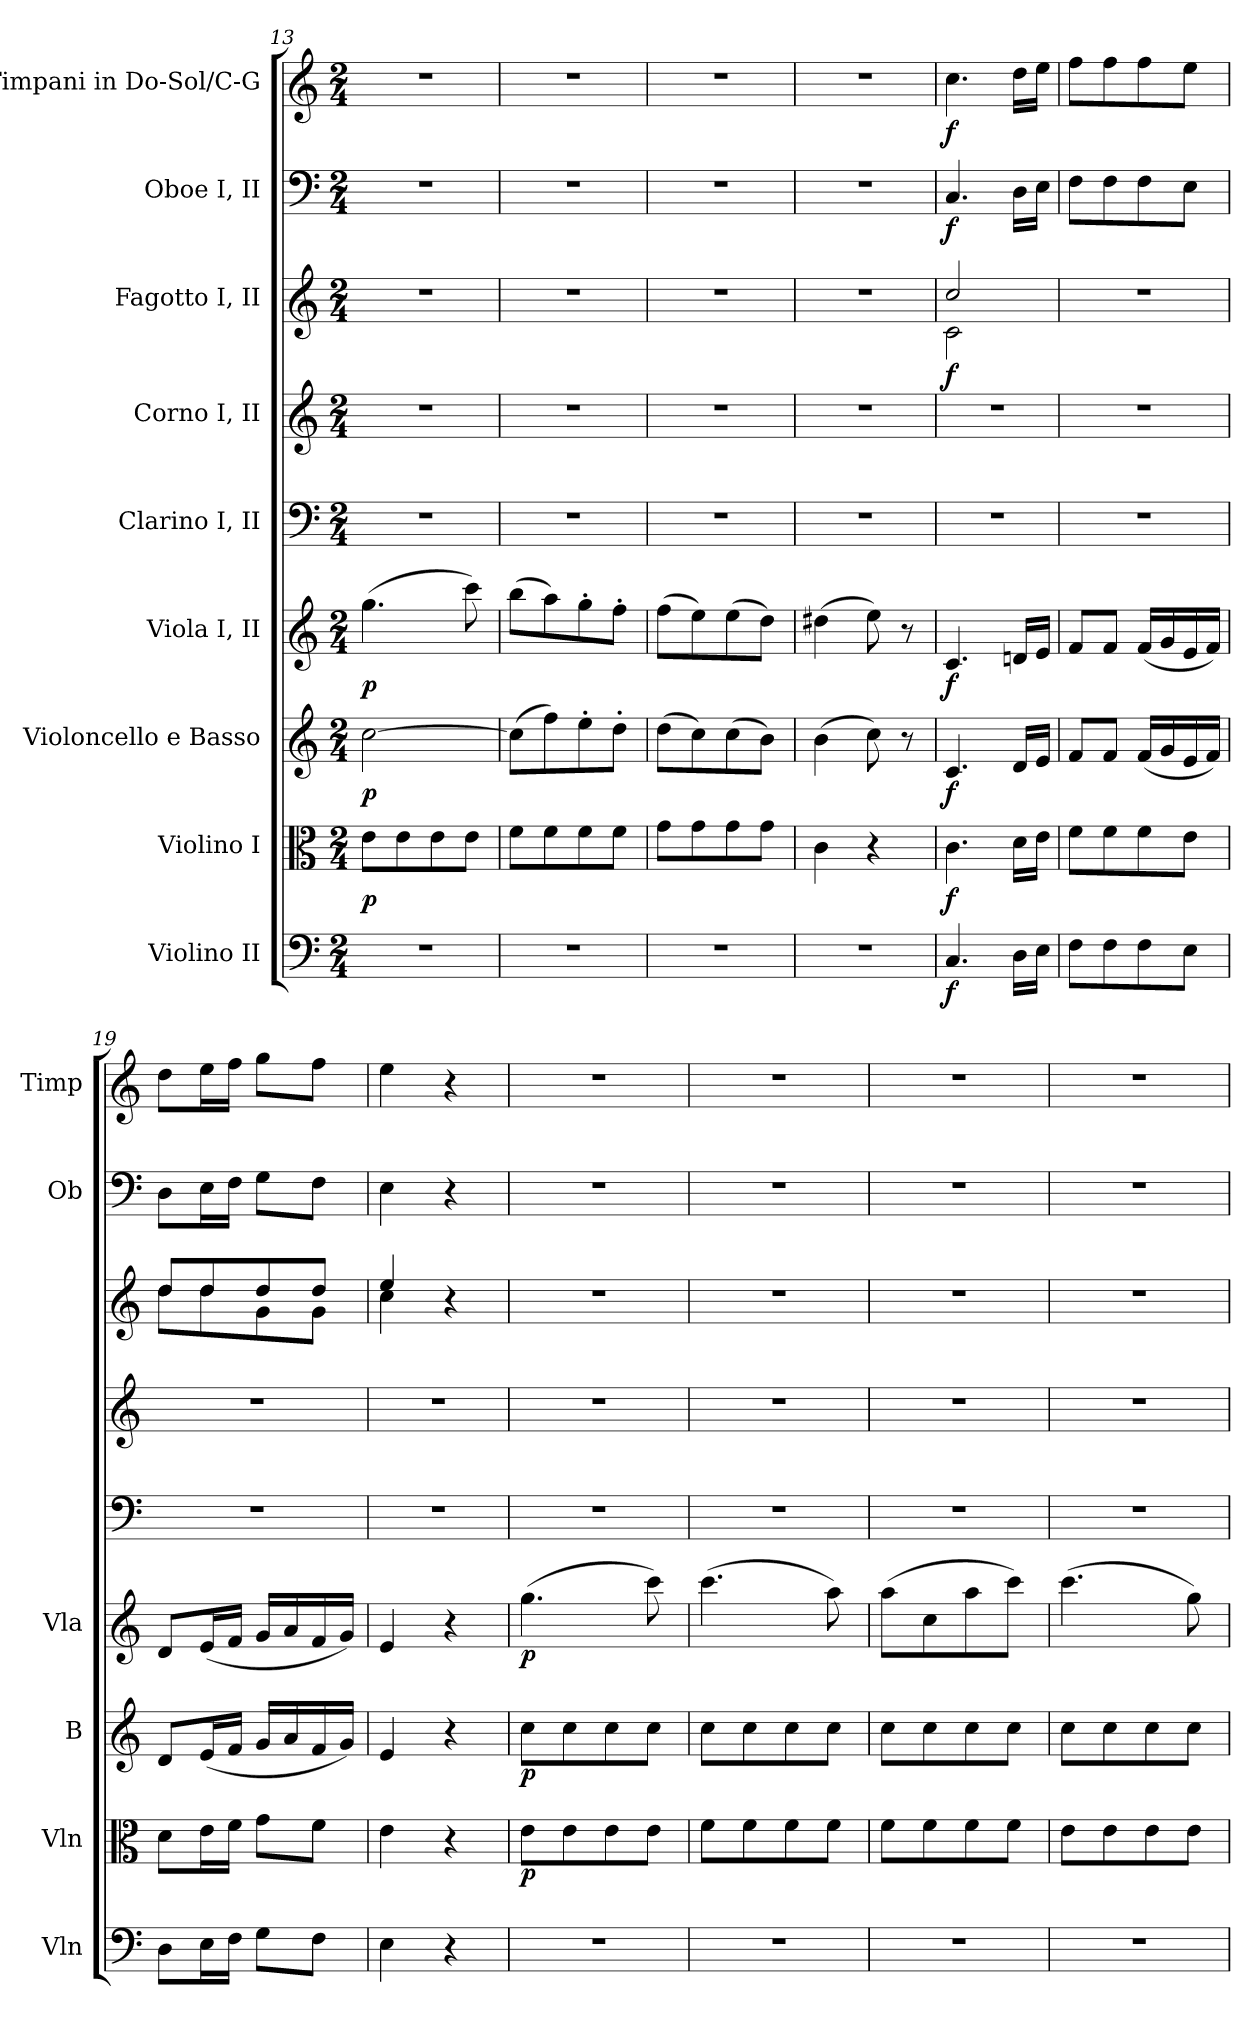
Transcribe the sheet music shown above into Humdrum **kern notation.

**kern	**dynam	**kern	**dynam	**kern	**dynam	**kern	**dynam	**kern	**kern	**kern	**dynam	**kern	**dynam	**kern	**dynam
*part9	*part9	*part8	*part8	*part7	*part7	*part6	*part6	*part5	*part4	*part3	*part3	*part2	*part2	*part1	*part1
*staff9	*staff9	*staff8	*staff8	*staff7	*staff7	*staff6	*staff6	*staff5	*staff4	*staff3	*staff3	*staff2	*staff2	*staff1	*staff1
*I"Violino II	*	*I"Violino I	*	*I"Violoncello e Basso	*	*I"Viola I, II	*	*I"Clarino I, II	*I"Corno I, II	*I"Fagotto I, II	*	*I"Oboe I, II	*	*I"Timpani in Do-Sol/C-G	*
*I'Vln	*	*I'Vln	*	*I'B	*	*I'Vla	*	*	*	*	*	*I'Ob	*	*I'Timp	*
*clefF4	*	*clefC3	*	*clefG2	*	*clefG2	*	*clefF4	*clefG2	*clefG2	*	*clefF4	*	*clefG2	*
*	*	*	*	*	*	*	*	*	*ITrd1c2	*ITrd7c12	*	*	*	*	*
*k[]	*	*k[]	*	*k[]	*	*k[]	*	*k[]	*k[b-e-]	*k[]	*	*k[]	*	*k[]	*
*M2/4	*	*M2/4	*	*M2/4	*	*M2/4	*	*M2/4	*M2/4	*M2/4	*	*M2/4	*	*M2/4	*
=13	=13	=13	=13	=13	=13	=13	=13	=13	=13	=13	=13	=13	=13	=13	=13
2r	.	8eL	p	[2cc	p	(4.gg	p	2r	2r	2r	.	2r	.	2r	.
.	.	8e	.	.	.	.	.	.	.	.	.	.	.	.	.
.	.	8e	.	.	.	.	.	.	.	.	.	.	.	.	.
.	.	8eJ	.	.	.	8ccc)	.	.	.	.	.	.	.	.	.
=14	=14	=14	=14	=14	=14	=14	=14	=14	=14	=14	=14	=14	=14	=14	=14
2r	.	8fL	.	(8ccL]	.	(8bbL	.	2r	2r	2r	.	2r	.	2r	.
.	.	8f	.	8ff)	.	8aa)	.	.	.	.	.	.	.	.	.
.	.	8f	.	8ee'	.	8gg'	.	.	.	.	.	.	.	.	.
.	.	8fJ	.	8dd'J	.	8ff'J	.	.	.	.	.	.	.	.	.
=15	=15	=15	=15	=15	=15	=15	=15	=15	=15	=15	=15	=15	=15	=15	=15
2r	.	8gL	.	(8ddL	.	(8ffL	.	2r	2r	2r	.	2r	.	2r	.
.	.	8g	.	8cc)	.	8ee)	.	.	.	.	.	.	.	.	.
.	.	8g	.	(8cc	.	(8ee	.	.	.	.	.	.	.	.	.
.	.	8gJ	.	8bJ)	.	8ddJ)	.	.	.	.	.	.	.	.	.
=16	=16	=16	=16	=16	=16	=16	=16	=16	=16	=16	=16	=16	=16	=16	=16
2r	.	4c	.	(4b	.	(4dd#X	.	2r	2r	2r	.	2r	.	2r	.
.	.	4r	.	8cc)	.	8ee)	.	.	.	.	.	.	.	.	.
.	.	.	.	8r	.	8r	.	.	.	.	.	.	.	.	.
=17	=17	=17	=17	=17	=17	=17	=17	=17	=17	=17	=17	=17	=17	=17	=17
*	*	*	*	*	*	*	*	*	*	*^	*	*	*	*	*
4.C	f	4.c	f	4.c	f	4.c	f	2r	2r	2c	2C	f	4.C	f	4.cc	f
16DLL	.	16dLL	.	16dLL	.	16dnLL	.	.	.	.	.	.	16DLL	.	16ddLL	.
16EJJ	.	16eJJ	.	16eJJ	.	16eJJ	.	.	.	.	.	.	16EJJ	.	16eeJJ	.
*	*	*	*	*	*	*	*	*	*	*v	*v	*	*	*	*	*
=18	=18	=18	=18	=18	=18	=18	=18	=18	=18	=18	=18	=18	=18	=18	=18
8FL	.	8fL	.	8fL	.	8fL	.	2r	2r	2r	.	8FL	.	8ffL	.
8F	.	8f	.	8fJ	.	8fJ	.	.	.	.	.	8F	.	8ff	.
8F	.	8f	.	(16fLL	.	(16fLL	.	.	.	.	.	8F	.	8ff	.
.	.	.	.	16g	.	16g	.	.	.	.	.	.	.	.	.
8EJ	.	8eJ	.	16e	.	16e	.	.	.	.	.	8EJ	.	8eeJ	.
.	.	.	.	16fJJ)	.	16fJJ)	.	.	.	.	.	.	.	.	.
!!LO:PB:g=z
=19	=19	=19	=19	=19	=19	=19	=19	=19	=19	=19	=19	=19	=19	=19	=19
*	*	*	*	*	*	*	*	*	*	*^	*	*	*	*	*
8DL	.	8dL	.	8dL	.	8dL	.	2r	2r	8dL	8dL	.	8DL	.	8ddL	.
16EL	.	16eL	.	(16eL	.	(16eL	.	.	.	8d	8d	.	16EL	.	16eeL	.
16FJJ	.	16fJJ	.	16fJJ	.	16fJJ	.	.	.	.	.	.	16FJJ	.	16ffJJ	.
8GL	.	8gL	.	16gLL	.	16gLL	.	.	.	8d	8G	.	8GL	.	8ggL	.
.	.	.	.	16a	.	16a	.	.	.	.	.	.	.	.	.	.
8FJ	.	8fJ	.	16f	.	16f	.	.	.	8dJ	8GJ	.	8FJ	.	8ffJ	.
.	.	.	.	16gJJ)	.	16gJJ)	.	.	.	.	.	.	.	.	.	.
=20	=20	=20	=20	=20	=20	=20	=20	=20	=20	=20	=20	=20	=20	=20	=20	=20
4E	.	4e	.	4e	.	4e	.	2r	2r	4e	4c	.	4E	.	4ee	.
4r	.	4r	.	4r	.	4r	.	.	.	4r	4ryy	.	4r	.	4r	.
*	*	*	*	*	*	*	*	*	*	*v	*v	*	*	*	*	*
=21	=21	=21	=21	=21	=21	=21	=21	=21	=21	=21	=21	=21	=21	=21	=21
2r	.	8eL	p	8ccL	p	(4.gg	p	2r	2r	2r	.	2r	.	2r	.
.	.	8e	.	8cc	.	.	.	.	.	.	.	.	.	.	.
.	.	8e	.	8cc	.	.	.	.	.	.	.	.	.	.	.
.	.	8eJ	.	8ccJ	.	8ccc)	.	.	.	.	.	.	.	.	.
=22	=22	=22	=22	=22	=22	=22	=22	=22	=22	=22	=22	=22	=22	=22	=22
2r	.	8fL	.	8ccL	.	(4.ccc	.	2r	2r	2r	.	2r	.	2r	.
.	.	8f	.	8cc	.	.	.	.	.	.	.	.	.	.	.
.	.	8f	.	8cc	.	.	.	.	.	.	.	.	.	.	.
.	.	8fJ	.	8ccJ	.	8aa)	.	.	.	.	.	.	.	.	.
=23	=23	=23	=23	=23	=23	=23	=23	=23	=23	=23	=23	=23	=23	=23	=23
2r	.	8fL	.	8ccL	.	(8aaL	.	2r	2r	2r	.	2r	.	2r	.
.	.	8f	.	8cc	.	8cc	.	.	.	.	.	.	.	.	.
.	.	8f	.	8cc	.	8aa	.	.	.	.	.	.	.	.	.
.	.	8fJ	.	8ccJ	.	8cccJ)	.	.	.	.	.	.	.	.	.
=24	=24	=24	=24	=24	=24	=24	=24	=24	=24	=24	=24	=24	=24	=24	=24
2r	.	8eL	.	8ccL	.	(4.ccc	.	2r	2r	2r	.	2r	.	2r	.
.	.	8e	.	8cc	.	.	.	.	.	.	.	.	.	.	.
.	.	8e	.	8cc	.	.	.	.	.	.	.	.	.	.	.
.	.	8eJ	.	8ccJ	.	8gg)	.	.	.	.	.	.	.	.	.
=	=	=	=	=	=	=	=	=	=	=	=	=	=	=	=
*-	*-	*-	*-	*-	*-	*-	*-	*-	*-	*-	*-	*-	*-	*-	*-
